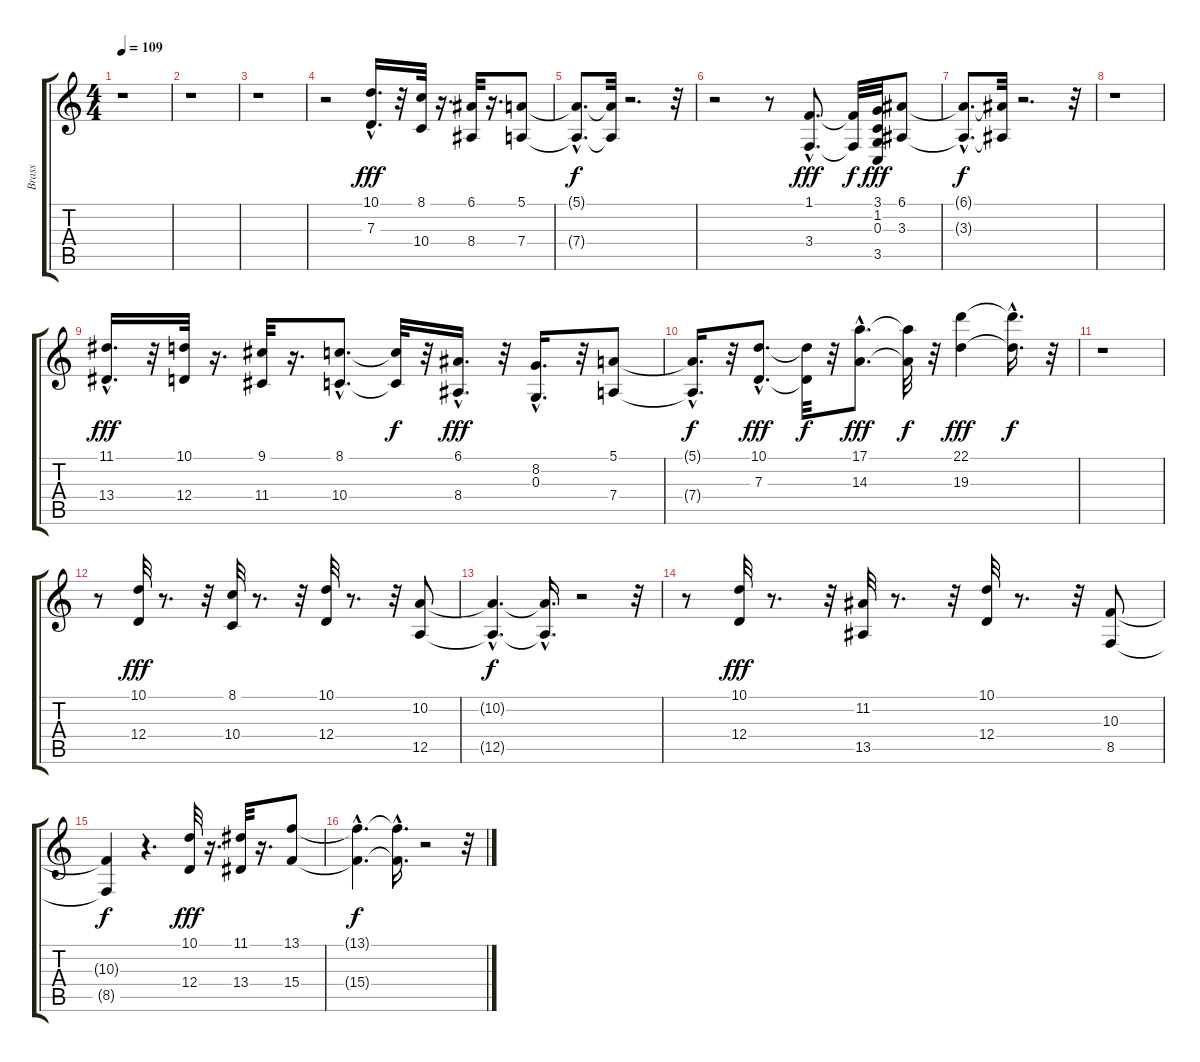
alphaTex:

\track ("Brass" "Brass") {instrument brasssection}
\staff {score tabs}
\tuning (E4 B3 G3 D3 A2 E2) {hide}
\ts (4 4)
\tempo 109
\clef g2
\ks c
r.1{dy fff} |
r.1 |
r.1 |
r.2 (10.1{hac} 7.3{hac}).16{d} r.32 (8.1 10.4).32 r.16{d} (6.1 8.4).32 r.16{d} (5.1 7.4).8 |
(5.1{hac t} 7.4{hac t}).8{d dy f} (5.1{t} 7.4{t}).32 r.2{d} r.32 |
r.2 r.8 (1.1{hac} 3.4{hac}).8{d dy fff} (1.1{t} 3.4{t}).32{dy f} (3.1 1.2 0.3 3.5).32{dy fff} (6.1 3.3).8 |
(6.1{hac t} 3.3{hac t}).8{d dy f} (6.1{t} 3.3{t}).32 r.2{d} r.32 |
r.1 |
(11.1{hac} 13.4{hac}).16{d dy fff} r.32 (10.1 12.4).32 r.16{d} (9.1 11.4).32 r.16{d} (8.1{hac} 10.4{hac}).8{d} (8.1{t} 10.4{t}).32{dy f} r.32 (6.1{hac} 8.4{hac}).16{d dy fff} r.32 (8.2{hac} 0.3{hac}).16{d} r.32 (5.1 7.4).8 |
(5.1{hac t} 7.4{hac t}).16{d dy f} r.32 (10.1{hac} 7.3{hac}).8{d dy fff} (10.1{t} 7.3{t}).32{dy f} r.32 (17.1{hac} 14.3{hac}).8{d dy fff} (17.1{t} 14.3{t}).32{dy f} r.32 (22.1 19.3).4{dy fff} (22.1{hac t} 19.3{hac t}).16{d dy f} r.32 |
r.1 |
r.8 (10.1 12.4).32{dy fff} r.8{d} r.32 (8.1 10.4).32 r.8{d} r.32 (10.1 12.4).32 r.8{d} r.32 (10.2 12.5).8 |
(10.2{hac t} 12.5{hac t}).4{d dy f} (10.2{hac t} 12.5{hac t}).16{d} r.2 r.32 |
r.8 (10.1 12.4).32{dy fff} r.8{d} r.32 (11.2 13.5).32 r.8{d} r.32 (10.1 12.4).32 r.8{d} r.32 (10.3 8.5).8 |
(10.3{t} 8.5{t}).4{dy f} r.4{d} (10.1 12.4).32{dy fff} r.16{d} (11.1 13.4).32 r.16{d} (13.1 15.4).8 |
(13.1{hac t} 15.4{hac t}).4{d dy f} (13.1{hac t} 15.4{hac t}).16{d} r.2 r.32
